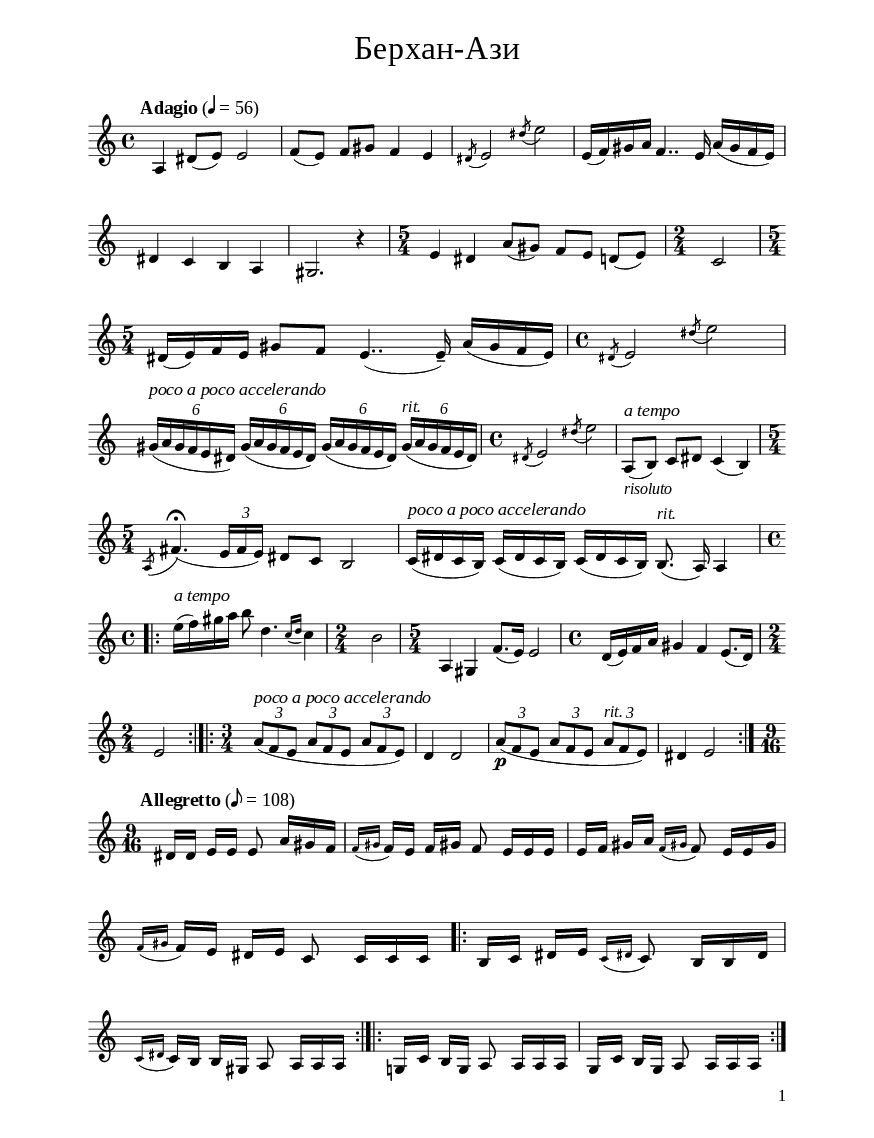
\version "2.24.2"

\include "include/globals.ily"
\bookpart {
  \label #'ref163
  \tocItem \markup "Берхан-Ази"
  \paper {
    % the system system spacing is custom here so do not include bookpart-paper.ily
    print-all-headers = ##t
    print-page-number = ##t
    print-first-page-number = ##t

    % put page numbers on the bottom
    oddHeaderMarkup = \markup ""
    evenHeaderMarkup = \markup ""
    oddFooterMarkup = \markup
    \fill-line {
      ""
      \if \should-print-page-number \fromproperty #'page:page-number-string
    }
    evenFooterMarkup = \markup
    \fill-line {
      \if \should-print-page-number \fromproperty #'page:page-number-string
      ""
    }

    left-margin = 1.5\cm
    right-margin = 1.5\cm
    top-margin = 1.6\cm
    bottom-margin = 1.2\cm
    ragged-bottom = ##t % do not spread the staves to fill the whole vertical space

    % change distance between staves
    system-system-spacing =
    #'((basic-distance . 10)
       (minimum-distance . 6)
       (padding . 1)
       (stretchability . 10))
  }

  \header {
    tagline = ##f
  }

  \score {
    \include "include/score-layout.ily"

    \new Voice \relative c' {
      \clef treble
      \key a \minor
      \time 4/4
      \tempoFunc "Adagio" 4 "56"
      \autoBeamOff

      a4 dis8([e]) e2 | \noBreak
      f8([e]) f[gis] f4 e | \noBreak
      \acciaccatura { dis8 } e2 \acciaccatura { dis'8 } e2 | \noBreak
      e,16([f) gis a] f4.. e16 a([gis f e]) | \break

      dis4 c b a | \noBreak
      gis2. r4 | \noBreak
      \time 5/4 e'4 dis a'8([gis]) f[e] d([e]) | \time 2/4 \noBreak

      c2 | \break
      \time 5/4 dis16([e) f e] gis8[f] e4..( e16\tenuto) a([gis f e]) | \noBreak
      \time 4/4 \acciaccatura { dis8 } e2 \acciaccatura { dis'8 } e2 | \break

      \tuplet 6/4 { gis,16 ^\markup { \large \italic "poco a poco accelerando"} ([a gis f e dis]) } \tuplet 6/4 { gis([a gis f e dis]) } \tuplet 6/4 { gis([a gis f e dis]) } \tuplet 6/4 { gis ^\markup \italic "rit." ([a gis f e dis]) } | \noBreak
      \time 4/4 \acciaccatura { dis8 } e2 \acciaccatura { dis'8 } e2 | \noBreak
      a,,8^\markup { \large \italic "a tempo"}_\markup \italic { risoluto } ([b]) c[dis] c4(b) \time 5/4 \break

      \acciaccatura { a8 } fis'4.\fermata( \tuplet 3/2 { e16[fis e]) } dis8[c] b2 | \noBreak
      c16 ^\markup { \large \italic "poco a poco accelerando"} ([dis c b]) c([dis c b]) c([dis c b]) b8. ^\markup \italic "rit." (a16) a4 |  \bar ".|:-|"  \time 4/4 \break


      e''16 ^\markup { \large \italic "a tempo"} [(f) gis a] b8 d,4. \acciaccatura { c16[d] } c4 | \noBreak
      \time 2/4 b2 | \noBreak
      \time 5/4 a,4 gis f'8.([e16]) e2 | \noBreak
      \time 4/4 d16([e) f a] gis4 f e8.([d16]) | \time 2/4 \break

      e2 | \bar ":|.|:" \noBreak

      %\set Score.doubleRepeatType = #":|.|:"

      \time 3/4 \tuplet 3/2 { a8^\markup { \large \italic "poco a poco accelerando"} ([f e] } \tuplet 3/2 { a[f e] } \tuplet 3/2 { a[f e]) } | \noBreak
      d4 d2 \noBreak
      \tuplet 3/2 { a'8\p([ f e] } \tuplet 3/2 { a[f e] } \tuplet 3/2 { a^\markup \italic "rit." [f e]) } | \noBreak
      dis4 e2 | \bar ":|."

      \time 9/16 \break
      \tempoFunc "Allegretto" 8 "108"
      dis16[dis] e[e] e8 a16[gis f] | \noBreak
      \acciaccatura { f[gis] } f[e] f[gis!] f8 e16[e e] | \noBreak
      e[f] gis[a] \acciaccatura { f[gis!] } f8 e16[e gis] | \break

      \acciaccatura { f[gis] } f[e] dis[e] c8 c16[c c] | \bar ".|:" \noBreak

      b[c] dis[e] \acciaccatura { c[dis!] } c8 b16[b dis] | \break

      \acciaccatura { c[dis!] } c[b] b[gis]  a8 a16[a a] \bar ":|.|:" | \noBreak


      g![c] b[g] a8 a16[a a] | \noBreak
      g[c] b[g] a8 a16[a a] | \bar ":|."

    }

    \header {
      title = \titleFunc "Берхан-Ази" "Berhan-Azi"
    }
    \midi { }
  } % score
} % bookpart
